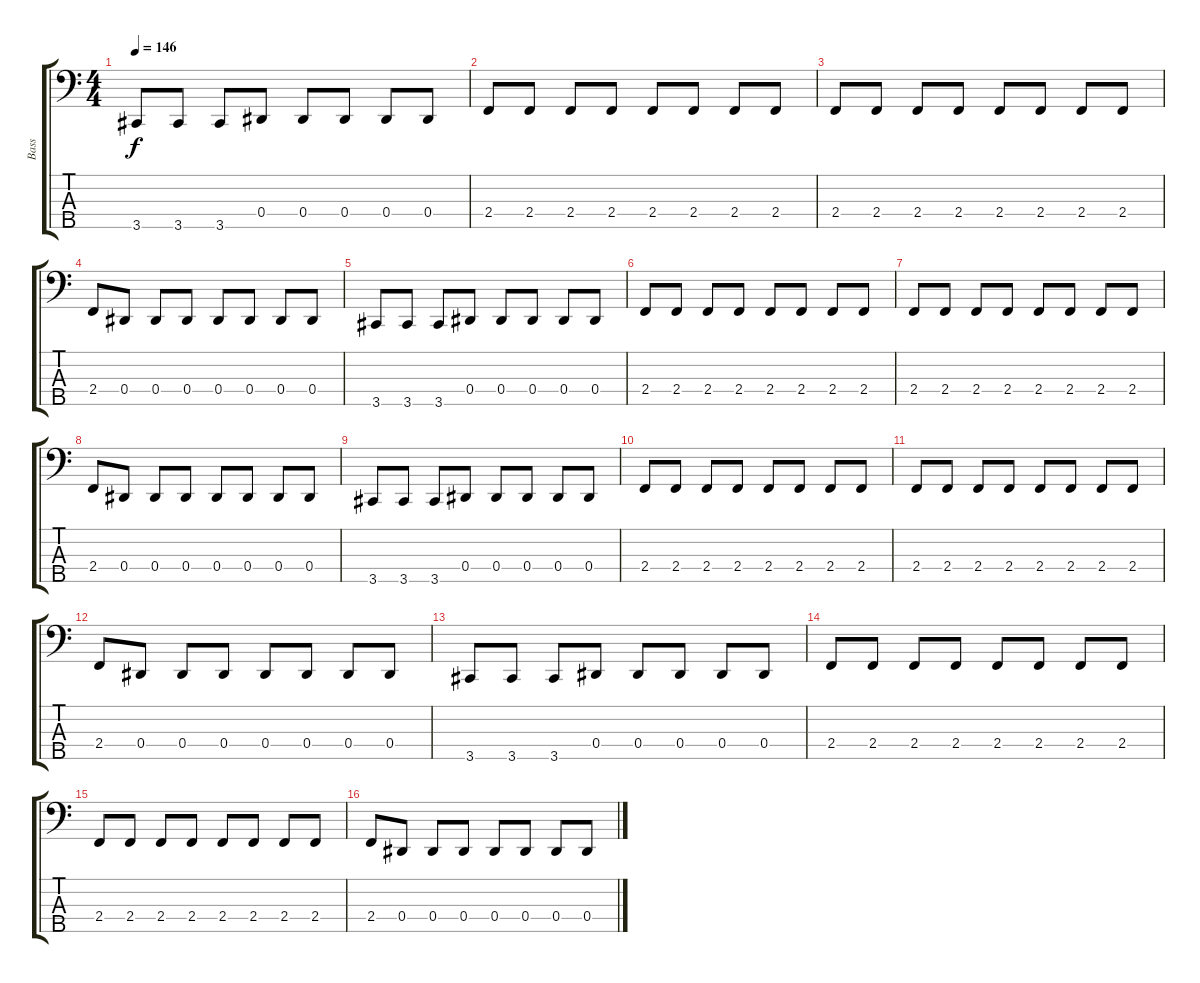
\track ("Bass" "Bass") {instrument electricbasspick}
\staff {score tabs}
\tuning (Gb2 Db2 Ab1 Eb1 Bb0) {hide}
\ts (4 4)
\tempo 146
\clef f4
\ks c
3.5.8{dy f} 3.5.8 3.5.8 0.4.8 0.4.8 0.4.8 0.4.8 0.4.8 |
2.4.8 2.4.8 2.4.8 2.4.8 2.4.8 2.4.8 2.4.8 2.4.8 |
2.4.8 2.4.8 2.4.8 2.4.8 2.4.8 2.4.8 2.4.8 2.4.8 |
2.4.8 0.4.8 0.4.8 0.4.8 0.4.8 0.4.8 0.4.8 0.4.8 |
3.5.8 3.5.8 3.5.8 0.4.8 0.4.8 0.4.8 0.4.8 0.4.8 |
2.4.8 2.4.8 2.4.8 2.4.8 2.4.8 2.4.8 2.4.8 2.4.8 |
2.4.8 2.4.8 2.4.8 2.4.8 2.4.8 2.4.8 2.4.8 2.4.8 |
2.4.8 0.4.8 0.4.8 0.4.8 0.4.8 0.4.8 0.4.8 0.4.8 |
3.5.8 3.5.8 3.5.8 0.4.8 0.4.8 0.4.8 0.4.8 0.4.8 |
2.4.8 2.4.8 2.4.8 2.4.8 2.4.8 2.4.8 2.4.8 2.4.8 |
2.4.8 2.4.8 2.4.8 2.4.8 2.4.8 2.4.8 2.4.8 2.4.8 |
2.4.8 0.4.8 0.4.8 0.4.8 0.4.8 0.4.8 0.4.8 0.4.8 |
3.5.8 3.5.8 3.5.8 0.4.8 0.4.8 0.4.8 0.4.8 0.4.8 |
2.4.8 2.4.8 2.4.8 2.4.8 2.4.8 2.4.8 2.4.8 2.4.8 |
2.4.8 2.4.8 2.4.8 2.4.8 2.4.8 2.4.8 2.4.8 2.4.8 |
2.4.8 0.4.8 0.4.8 0.4.8 0.4.8 0.4.8 0.4.8 0.4.8
